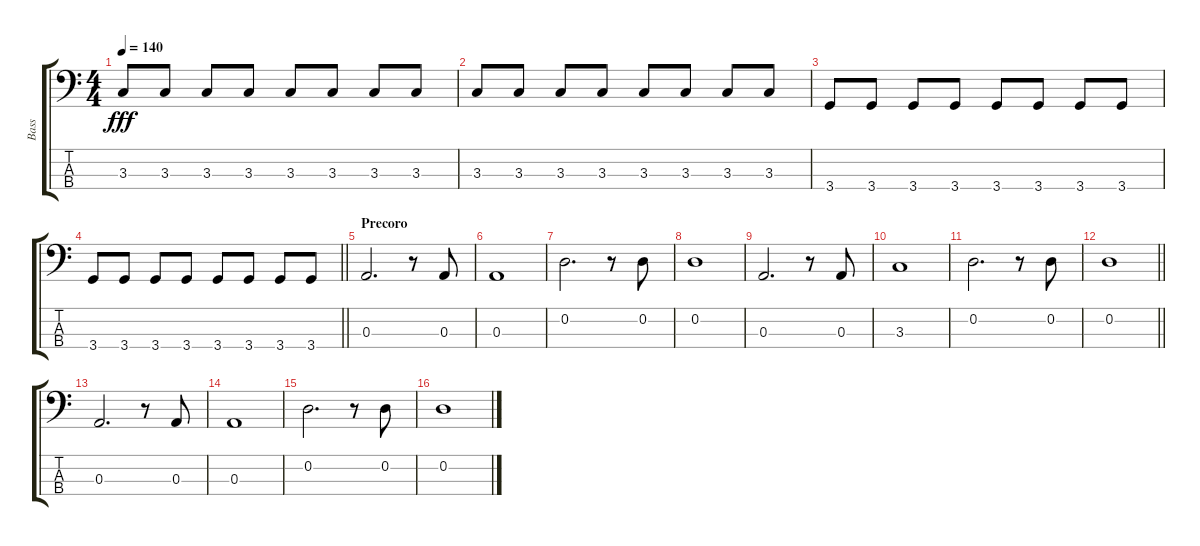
\track ("Bass" "Bass") {instrument electricbassfinger}
\staff {score tabs}
\tuning (G2 D2 A1 E1) {hide}
\ts (4 4)
\tempo 140
\clef f4
\ks c
3.3.8{dy fff} 3.3.8 3.3.8 3.3.8 3.3.8 3.3.8 3.3.8 3.3.8 |
3.3.8 3.3.8 3.3.8 3.3.8 3.3.8 3.3.8 3.3.8 3.3.8 |
3.4.8 3.4.8 3.4.8 3.4.8 3.4.8 3.4.8 3.4.8 3.4.8 |
\barLineRight lightlight
3.4.8 3.4.8 3.4.8 3.4.8 3.4.8 3.4.8 3.4.8 3.4.8 |
\section ("" "Precoro")
0.3.2{d} r.8 0.3.8 |
0.3.1 |
0.2.2{d} r.8 0.2.8 |
0.2.1 |
0.3.2{d} r.8 0.3.8 |
3.3.1 |
0.2.2{d} r.8 0.2.8 |
\barLineRight lightlight
0.2.1 |
0.3.2{d} r.8 0.3.8 |
0.3.1 |
0.2.2{d} r.8 0.2.8 |
0.2.1
